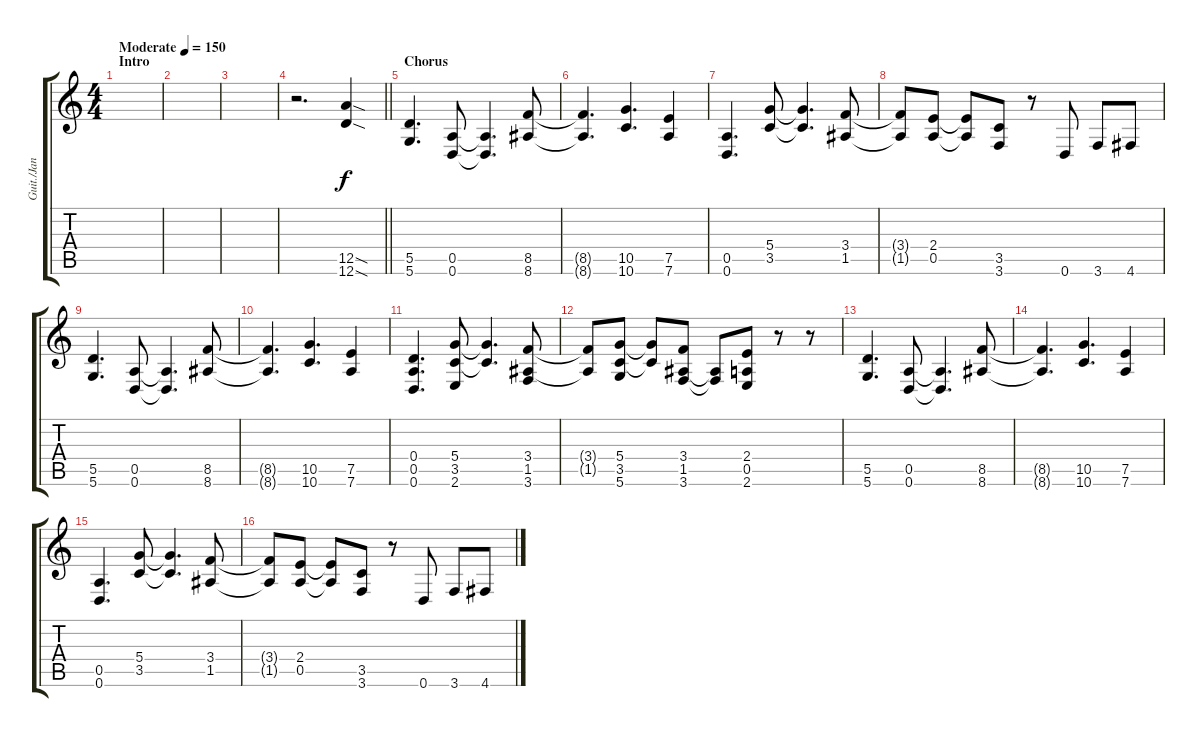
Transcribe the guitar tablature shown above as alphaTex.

\track ("Guit./Jan Dropped D" "Guit./Jan ") {instrument distortionguitar}
\staff {score tabs}
\tuning (E4 B3 G3 D3 A2 D2) {hide}
\ts (4 4)
\section ("" "Intro")
\tempo (150 "Moderate")
\clef g2
\ks c
|
|
|
\barLineRight lightlight
r.2{d} (12.5{sod} 12.6{sod}).4 |
\section ("" "Chorus")
(5.5 5.6).4{d} (0.5 0.6).8 (0.5{t} 0.6{t}).4{d} (8.5 8.6).8 |
(8.5{t} 8.6{t}).4{d} (10.5 10.6).4{d} (7.5 7.6).4 |
(0.5 0.6).4{d} (5.4 3.5).8 (5.4{t} 3.5{t}).4{d} (3.4 1.5).8 |
(3.4{t} 1.5{t}).8 (2.4 0.5).8 (2.4{t} 0.5{t}).8 (3.5 3.6).8 r.8 0.6.8 3.6.8 4.6.8 |
(5.5 5.6).4{d} (0.5 0.6).8 (0.5{t} 0.6{t}).4{d} (8.5 8.6).8 |
(8.5{t} 8.6{t}).4{d} (10.5 10.6).4{d} (7.5 7.6).4 |
(0.4 0.5 0.6).4{d} (5.4 3.5 2.6).8 (5.4{t} 3.5{t}).4{d} (3.4 1.5 3.6).8 |
(3.4{t} 1.5{t}).8 (5.4 3.5 5.6).8 (5.4{t} 3.5{t}).8 (3.4 1.5 3.6).8 (1.5{t} 3.6{t}).8 (2.4 0.5 2.6).8 r.8 r.8 |
(5.5 5.6).4{d} (0.5 0.6).8 (0.5{t} 0.6{t}).4{d} (8.5 8.6).8 |
(8.5{t} 8.6{t}).4{d} (10.5 10.6).4{d} (7.5 7.6).4 |
(0.5 0.6).4{d} (5.4 3.5).8 (5.4{t} 3.5{t}).4{d} (3.4 1.5).8 |
(3.4{t} 1.5{t}).8 (2.4 0.5).8 (2.4{t} 0.5{t}).8 (3.5 3.6).8 r.8 0.6.8 3.6.8 4.6.8
